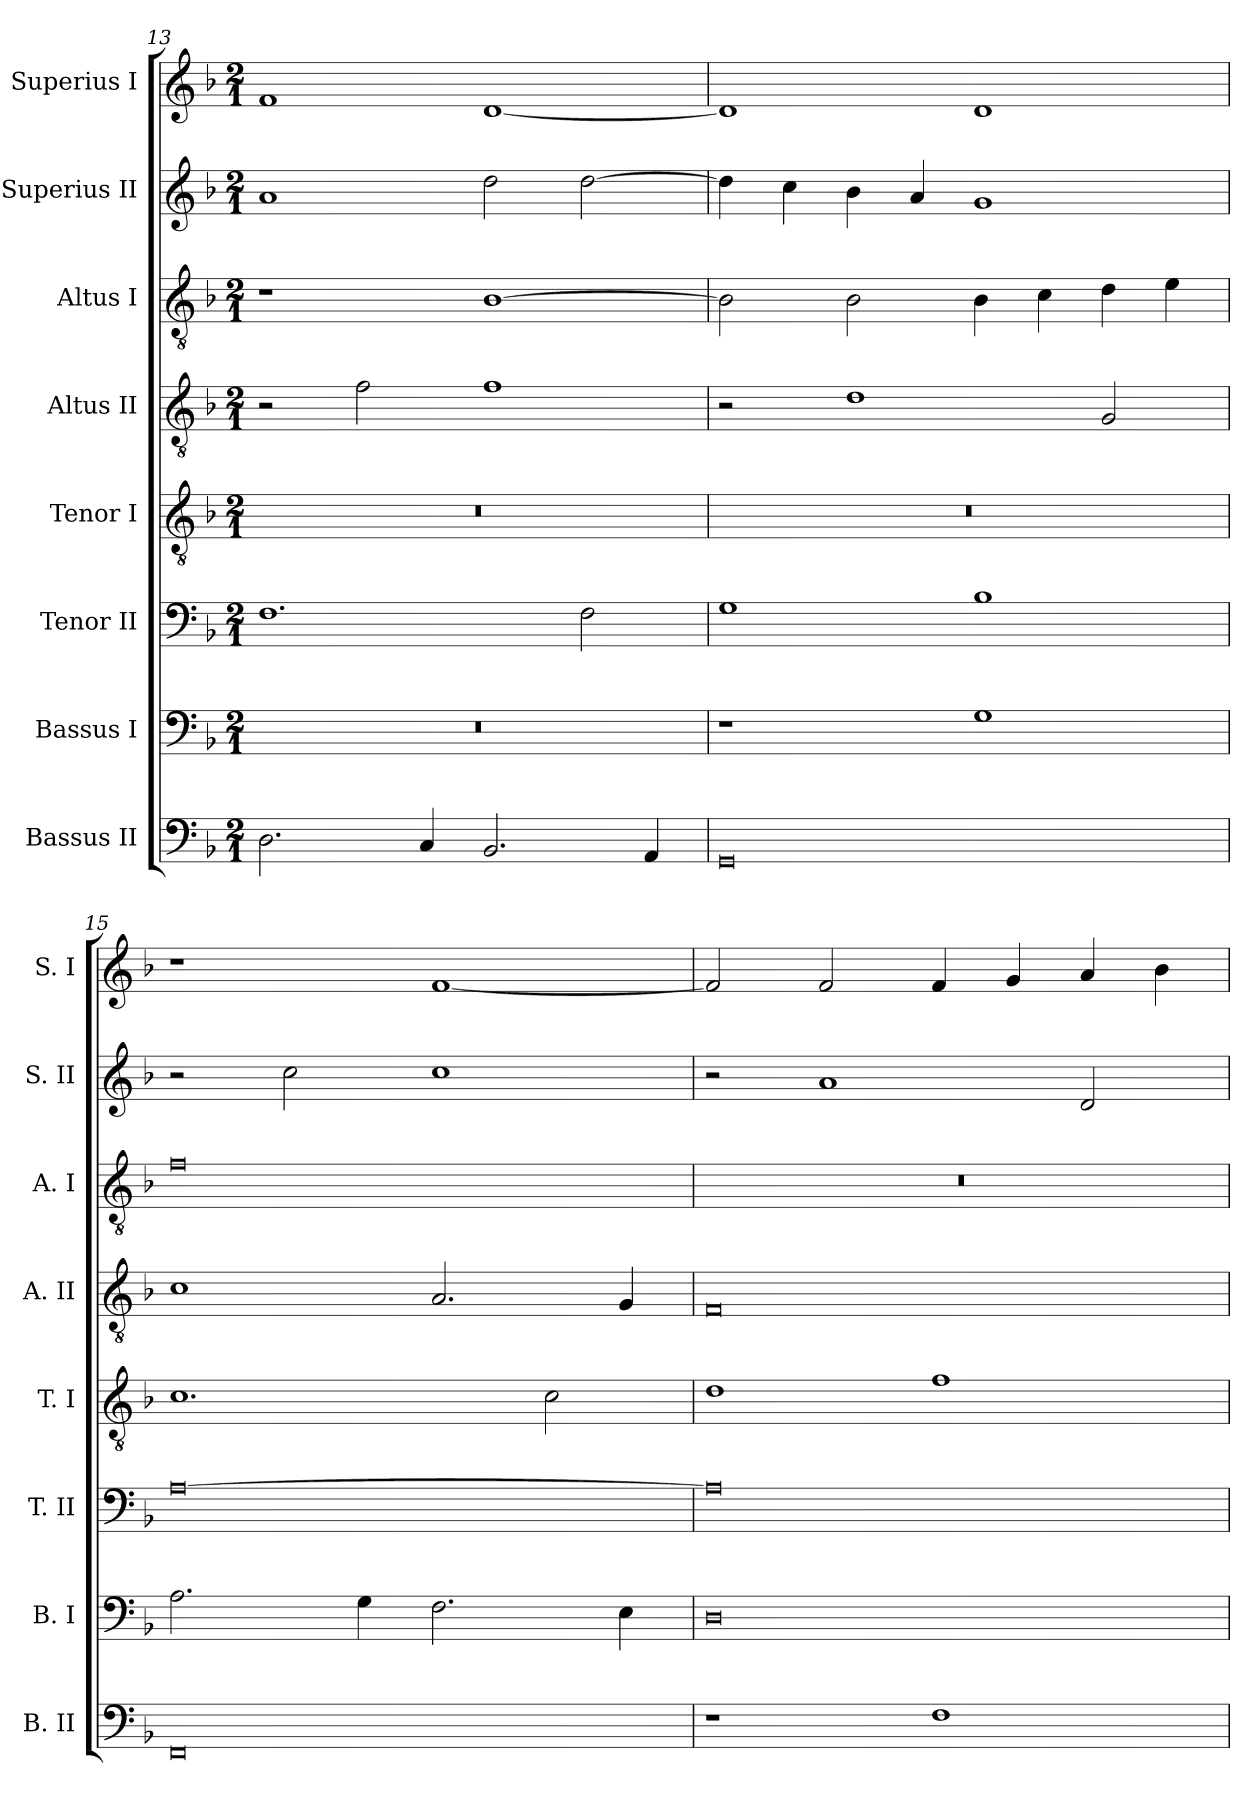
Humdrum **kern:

**kern	**kern	**kern	**kern	**kern	**kern	**kern	**kern
*part8	*part7	*part6	*part5	*part4	*part3	*part2	*part1
*staff8	*staff7	*staff6	*staff5	*staff4	*staff3	*staff2	*staff1
*I"Bassus II	*I"Bassus I	*I"Tenor II	*I"Tenor I	*I"Altus II	*I"Altus I	*I"Superius II	*I"Superius I
*I'B. II	*I'B. I	*I'T. II	*I'T. I	*I'A. II	*I'A. I	*I'S. II	*I'S. I
*clefF4	*clefF4	*clefF4	*clefGv2	*clefGv2	*clefGv2	*clefG2	*clefG2
*k[b-]	*k[b-]	*k[b-]	*k[b-]	*k[b-]	*k[b-]	*k[b-]	*k[b-]
*F:	*F:	*F:	*F:	*F:	*F:	*F:	*F:
*M2/1	*M2/1	*M2/1	*M2/1	*M2/1	*M2/1	*M2/1	*M2/1
=13	=13	=13	=13	=13	=13	=13	=13
2.D	0r	1.F	0r	2r	1r	1a	1f
.	.	.	.	2f	.	.	.
4C	.	.	.	.	.	.	.
2.BB-	.	.	.	1f	[1B-	2dd	[1d
.	.	2F	.	.	.	[2dd	.
4AA	.	.	.	.	.	.	.
=14	=14	=14	=14	=14	=14	=14	=14
0GG	1r	1G	0r	2r	2B-]	4dd]	1d]
.	.	.	.	.	.	4cc	.
.	.	.	.	1d	2B-	4b-	.
.	.	.	.	.	.	4a	.
.	1G	1B-	.	.	4B-	1g	1d
.	.	.	.	.	4c	.	.
.	.	.	.	2G	4d	.	.
.	.	.	.	.	4e	.	.
=15	=15	=15	=15	=15	=15	=15	=15
0FF	2.A	[0A	1.c	1c	0f	2r	1r
.	.	.	.	.	.	2cc	.
.	4G	.	.	.	.	.	.
.	2.F	.	.	2.A	.	1cc	[1f
.	.	.	2c	.	.	.	.
.	4E	.	.	4G	.	.	.
=16	=16	=16	=16	=16	=16	=16	=16
1r	0D	0A]	1d	0F	0r	2r	2f]
.	.	.	.	.	.	1a	2f
1F	.	.	1f	.	.	.	4f
.	.	.	.	.	.	.	4g
.	.	.	.	.	.	2d	4a
.	.	.	.	.	.	.	4b-
=	=	=	=	=	=	=	=
*-	*-	*-	*-	*-	*-	*-	*-
